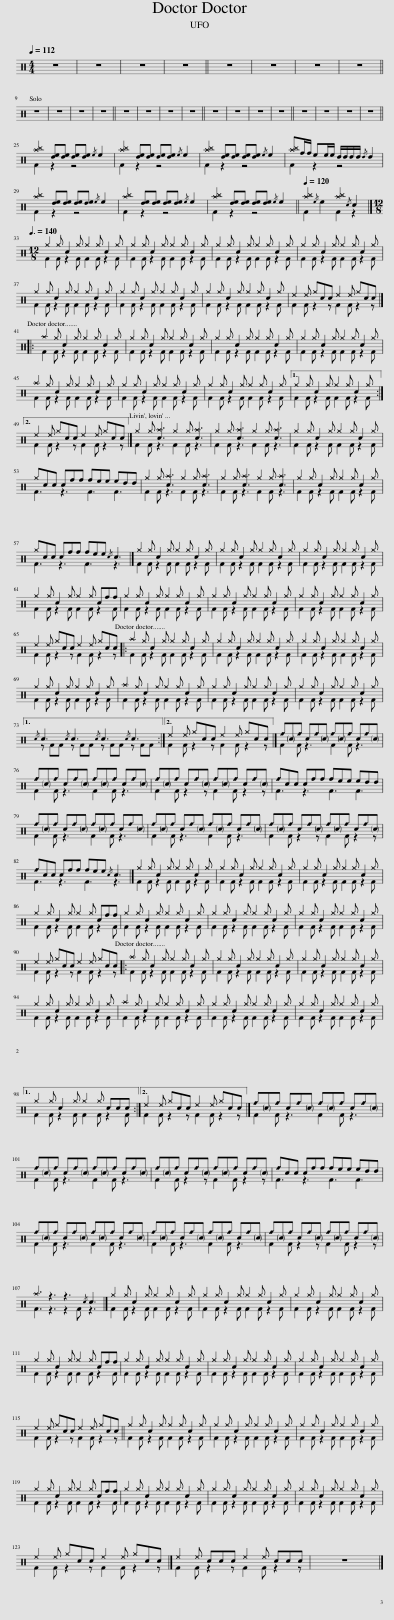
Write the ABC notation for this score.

X:1
%%score ( 1 2 )
L:1/8
Q:1/4=112
M:4/4
I:linebreak $
K:C
V:1 perc
K:none
V:2 perc
K:none
V:1
 z8 | z8 | z8 | z8 || z8 | %5
 z8 | z8 | z8 ||$ z8 | z8 | %10
 z8 | z8 || z8 | z8 | z8 | %15
 z8 || z8 | z8 | z8 | z8 || %20
 z8 | z8 | z8 | z8 ||$ [^a^b]2 [de][de] [de][de]{/e} e2 | %25
 [^a^b]2 [de][de] [de][de]{/e} e2 | [^a^b]2 [de][de] [de][de]{/e} e2 | [^a^b]f/f/ ee/e/ d/d/d/d/{/d} d2 |$ [^a^b]2 [de][de] [de][de]{/e} e2 | [^a^b]2 [de][de] [de][de]{/e} e2 | %30
 [^a^b]2 [de][de] [de][de]{/e} e2 ||[Q:1/4=120] [^a^b]2{/e} e2 [^a^b]2{/c} c2 |]$[M:12/8][Q:3/8=140] ^g2 ^g c2 ^g ^g2 ^g c2 ^g | ^g2 ^g c2 ^g ^g2 ^g c2 ^g | ^g2 ^g c2 ^g ^g2 ^g c2 ^g | %35
 ^g2 ^g c2 ^g ^g2 ^g c2 ^g |$ ^g2 ^g c2 ^g ^g2 ^g c2 ^g | ^g2 ^g c2 ^g ^g2 ^g c2 ^g | ^g2 ^g c2 ^g ^g2 ^g c2 ^g | ^e2 ^e ^gcc ^e2 ^e ^gcc |]:$ %40
 ^a2 ^g c2 ^g ^g2 ^g c2 ^g | ^g2 ^g c2 ^g ^g2 ^g c2 ^g | ^g2 ^g c2 ^g ^g2 ^g c2 ^g | ^g2 ^g c2 ^g ^g2 ^g c2 ^g |$ ^a2 ^g c2 ^g ^g2 ^g c2 ^g | %45
 ^g2 ^g c2 ^g ^g2 ^g c2 ^g | ^g2 ^g c2 ^g ^g2 ^g c2 ^g |1 ^g2 ^g c2 ^g ^g2 ^g c2 ^g :|2$ ^e2 ^e ^gcc ^e2 ^e ^gcc |] ^g2 ^g [c^a]3 ^g2 ^g [c^a]3 | %50
 ^g2 ^g [c^a]3 ^g2 ^g [c^a]3 | ^g2 ^g c2 ^g ^g2 ^g c2 ^g |$ ^gcc cff fee edd | ^g2 ^g [c^a]3 ^g2 ^g [c^a]3 | ^g2 ^g [c^a]3 ^g2 ^g [c^a]3 | %55
 ^g2 ^g c2 ^g ^g2 ^g c2 ^g |$ ^gcc cff fee{/c} c3 |] ^g2 ^g c2 ^g ^g2 ^g c2 ^g | ^g2 ^g c2 ^g ^g2 ^g c2 ^g | ^g2 ^g c2 ^g ^g2 ^g c2 ^g |$ %60
 ^g2 ^g c2 ^g ^g2 ^g cff | ^g2 ^g c2 ^g ^g2 ^g c2 ^g | ^g2 ^g c2 ^g ^g2 ^g c2 ^g | ^g2 ^g c2 ^g ^g2 ^g c2 ^g |$ ^e2 ^e ^gcc ^e2 ^e ^gcc |: %65
 ^a2 ^g c2 ^g ^g2 ^g c2 ^g | ^g2 ^g c2 ^g ^g2 ^g c2 ^g | ^g2 ^g c2 ^g ^g2 ^g c2 ^g |$ ^g2 ^g c2 ^g ^g2 ^g c2 ^g | ^a2 ^g c2 ^g ^g2 ^g c2 ^g | %70
 ^g2 ^g c2 ^g ^g2 ^g c2 ^g | ^g2 ^g c2 ^g ^g2 ^g c2 ^g |${/c} c3{/c} c3{/c} c3{/c} c3 :|2 ^e2 ^e ^gcc ^e2 ^e ^gcc |] _fc_f c_fc _fc_f c_fc |$ %75
 _fc_f c_fc _fc_f c_fc | _fc_f c_fc _fc_f c_fc | _fcc cff fee edd |$ _fc_f c_fc _fc_f c_fc | _fc_f c_fc _fc_f c_fc | %80
 _fc_f c_fc _fc_f c_fc |$ _fcc cff fee{/c} c3 |] ^g2 ^g c2 ^g ^g2 ^g c2 ^g | ^g2 ^g c2 ^g ^g2 ^g c2 ^g | ^g2 ^g c2 ^g ^g2 ^g c2 ^g |$ %85
 ^g2 ^g c2 ^g ^g2 ^g cff | ^g2 ^g c2 ^g ^g2 ^g c2 ^g | ^g2 ^g c2 ^g ^g2 ^g c2 ^g | ^g2 ^g c2 ^g ^g2 ^g c2 ^g |$ ^e2 ^e ^gcc ^e2 ^e ^gcc |: %90
 ^a2 ^g c2 ^g ^g2 ^g c2 ^g | ^g2 ^g c2 ^g ^g2 ^g c2 ^g | ^g2 ^g c2 ^g ^g2 ^g c2 ^g |$ ^g2 ^g c2 ^g ^g2 ^g c2 ^g | ^a2 ^g c2 ^g ^g2 ^g c2 ^g | %95
 ^g2 ^g c2 ^g ^g2 ^g c2 ^g | ^g2 ^g c2 ^g ^g2 ^g c2 ^g |1$ ^g2 ^g c2 ^g ^g2 ^g ccc :|2 ^e2 ^e ^gcc ^e2 ^e ^gcc |] _fc_f c_fc _fc_f c_fc |$ %100
 _fc_f c_fc _fc_f c_fc | _fc_f c_fc _fc_f c_fc | _fcc cff fee edd |$ _fc_f c_fc _fc_f c_fc | _fc_f c_fc _fc_f c_fc | %105
 _fc_f c_fc _fc_f c_fc |$ ^a3 z3 z3{/c} c3 |] ^g2 ^g c2 ^g ^g2 ^g c2 ^g | ^g2 ^g c2 ^g ^g2 ^g c2 ^g | ^g2 ^g c2 ^g ^g2 ^g c2 ^g |$ %110
 ^g2 ^g c2 ^g ^g2 ^g cff | ^g2 ^g c2 ^g ^g2 ^g c2 ^g | ^g2 ^g c2 ^g ^g2 ^g c2 ^g | ^g2 ^g c2 ^g ^g2 ^g c2 ^g |$ ^e2 ^e ^gcc ^e2 ^e ^gcc || %115
 ^g2 ^g c2 ^g ^g2 ^g c2 ^g | ^g2 ^g c2 ^g ^g2 ^g c2 ^g | ^g2 ^g c2 ^g ^g2 ^g c2 ^g |$ ^g2 ^g c2 ^g ^g2 ^g cff | ^g2 ^g c2 ^g ^g2 ^g c2 ^g | %120
 ^g2 ^g c2 ^g ^g2 ^g c2 ^g | ^g2 ^g c2 ^g ^g2 ^g c2 ^g |$ ^e2 ^e ^gcc ^e2 ^e ^gcc |] ^e2 ^e ccc ^e2 ^e ccc | z12 |] %125
V:2
 x8 | x8 | x8 | x8 || x8 | %5
 x8 | x8 | x8 ||$ x8 | x8 | %10
 x8 | x8 || x8 | x8 | x8 | %15
 x8 || x8 | x8 | x8 | x8 || %20
 x8 | x8 | x8 | x8 ||$ F2 z2 z4 | %25
 F2 z2 z4 | F2 z2 z4 | F2 z2 z4 |$ F2 z2 z4 | F2 z2 z4 | %30
 F2 z2 z4 || F2 x2 F2 z2 |]$[M:12/8] F2 F z2 F F2 F z2 F | F2 F z2 F F2 F z2 F | F2 F z2 F F2 F z2 F | %35
 F2 F z2 F F2 F z2 F |$ F2 F z2 F F2 F z2 F | F2 F z2 F F2 F z2 F | F2 F z2 F F2 F z2 F | F2 F z2 z F2 F z2 z |]:$ %40
 F2 F z2 F F2 F z2 F | F2 F z2 F F2 F z2 F | F2 F z2 F F2 F z2 F | F2 F z2 F F2 F z2 F |$ F2 F z2 F F2 F z2 F | %45
 F2 F z2 F F2 F z2 F | F2 F z2 F F2 F z2 F |1 F2 F z2 F F2 F z2 F :|2$ F2 F z2 z F2 F z2 z |] F2 F z3 F2 F z3 | %50
 F2 F z3 F2 F z3 | F2 F z2 F F2 F z2 F |$ F3 z3 F3 F3 | F2 F z3 F2 F z3 | F2 F z3 F2 F z3 | %55
 F2 F z2 F F2 F z2 F |$ F3 z3 F3 z3 |] F2 F z2 F F2 F z2 F | F2 F z2 F F2 F z2 F | F2 F z2 F F2 F z2 F |$ %60
 F2 F z2 F F2 F z2 F | F2 F z2 F F2 F z2 F | F2 F z2 F F2 F z2 F | F2 F z2 F F2 F z2 F |$ F2 F z2 z F2 F z2 z |: %65
 F2 F z2 F F2 F z2 F | F2 F z2 F F2 F z2 F | F2 F z2 F F2 F z2 F |$ F2 F z2 F F2 F z2 F | F2 F z2 F F2 F z2 F | %70
 F2 F z2 F F2 F z2 F | F2 F z2 F F2 F z2 F |$ z FF z FF z FF z FF :|2 F2 F z2 z F2 F z2 z |] F2 F z3 F2 F z3 |$ %75
 F2 F z3 F2 F z3 | F2 F z2 z F2 F z2 z | F3 z3 F3 F3 |$ F2 F z3 F2 F z3 | F2 F z3 F2 F z3 | %80
 F2 F z2 z F2 F z2 z |$ F3 z3 F3 z3 |] F2 F z2 F F2 F z2 F | F2 F z2 F F2 F z2 F | F2 F z2 F F2 F z2 F |$ %85
 F2 F z2 F F2 F z2 F | F2 F z2 F F2 F z2 F | F2 F z2 F F2 F z2 F | F2 F z2 F F2 F z2 F |$ F2 F z2 z F2 F z2 z |: %90
 F2 F z2 F F2 F z2 F | F2 F z2 F F2 F z2 F | F2 F z2 F F2 F z2 F |$ F2 F z2 F F2 F z2 F | F2 F z2 F F2 F z2 F | %95
 F2 F z2 F F2 F z2 F | F2 F z2 F F2 F z2 F |1$ F2 F z2 F F2 F z2 F :|2 F2 F z2 z F2 F z2 z |] F2 F z3 F2 F z3 |$ %100
 F2 F z3 F2 F z3 | F2 F z2 z F2 F z2 z | F3 z3 F3 F3 |$ F2 F z3 F2 F z3 | F2 F z3 F2 F z3 | %105
 F2 F z2 z F2 F z2 z |$ F3 z3 z2 F z3 |] F2 F z2 F F2 F z2 F | F2 F z2 F F2 F z2 F | F2 F z2 F F2 F z2 F |$ %110
 F2 F z2 F F2 F z2 F | F2 F z2 F F2 F z2 F | F2 F z2 F F2 F z2 F | F2 F z2 F F2 F z2 F |$ F2 F z2 z F2 F z2 z || %115
 F2 F z2 F F2 F z2 F | F2 F z2 F F2 F z2 F | F2 F z2 F F2 F z2 F |$ F2 F z2 F F2 F z2 F | F2 F z2 F F2 F z2 F | %120
 F2 F z2 F F2 F z2 F | F2 F z2 F F2 F z2 F |$ F2 F z2 z F2 F z2 z |] F2 F z2 z F2 F z2 z | x12 |] %125
